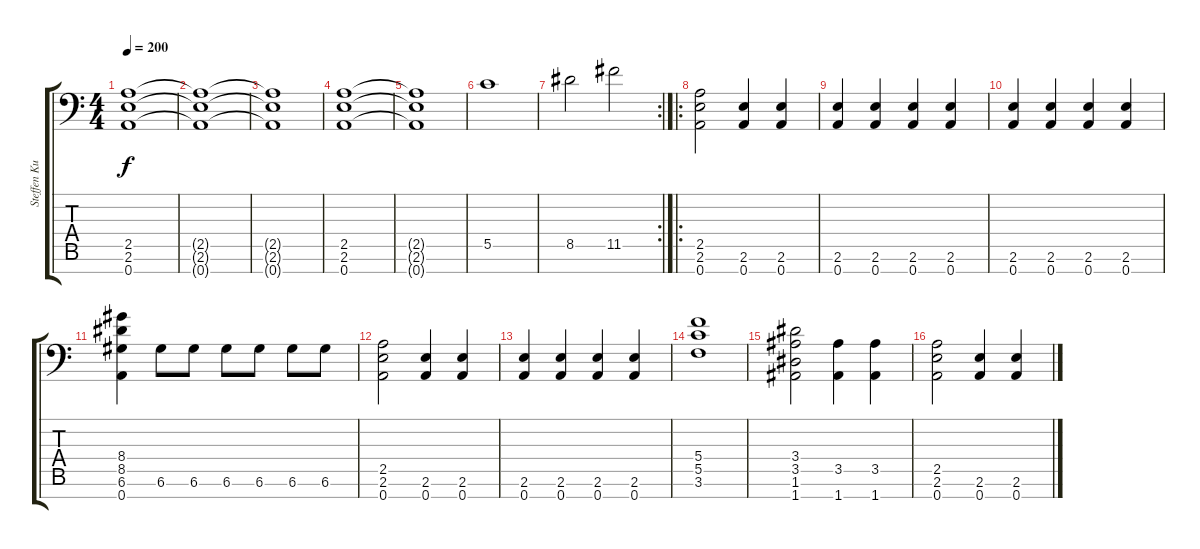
\track ("Steffen Kummerer" "Steffen Ku") {instrument distortionguitar}
\staff {score tabs}
\tuning (D4 A3 F3 C3 G2 D2 A1) {hide}
\ts (4 4)
\tempo 200
\clef f4
\ks c
(2.5{t} 2.6{t} 0.7{t}).1{dy f} |
(2.5{t} 2.6{t} 0.7{t}).1 |
(2.5{t} 2.6{t} 0.7{t}).1 |
(2.5 2.6 0.7).1 |
(2.5{t} 2.6{t} 0.7{t}).1 |
5.5.1 |
\rc 2
8.5.2 11.5.2 |
\ro
(2.5 2.6 0.7).2 (2.6 0.7).4 (2.6 0.7).4 |
(2.6 0.7).4 (2.6 0.7).4 (2.6 0.7).4 (2.6 0.7).4 |
(2.6 0.7).4 (2.6 0.7).4 (2.6 0.7).4 (2.6 0.7).4 |
(8.4 8.5 6.6 0.7).4 6.6.8 6.6.8 6.6.8 6.6.8 6.6.8 6.6.8 |
(2.5 2.6 0.7).2 (2.6 0.7).4 (2.6 0.7).4 |
(2.6 0.7).4 (2.6 0.7).4 (2.6 0.7).4 (2.6 0.7).4 |
(5.4 5.5 3.6).1 |
(3.4 3.5 1.6 1.7).2 (3.5 1.7).4 (3.5 1.7).4 |
(2.5 2.6 0.7).2 (2.6 0.7).4 (2.6 0.7).4
